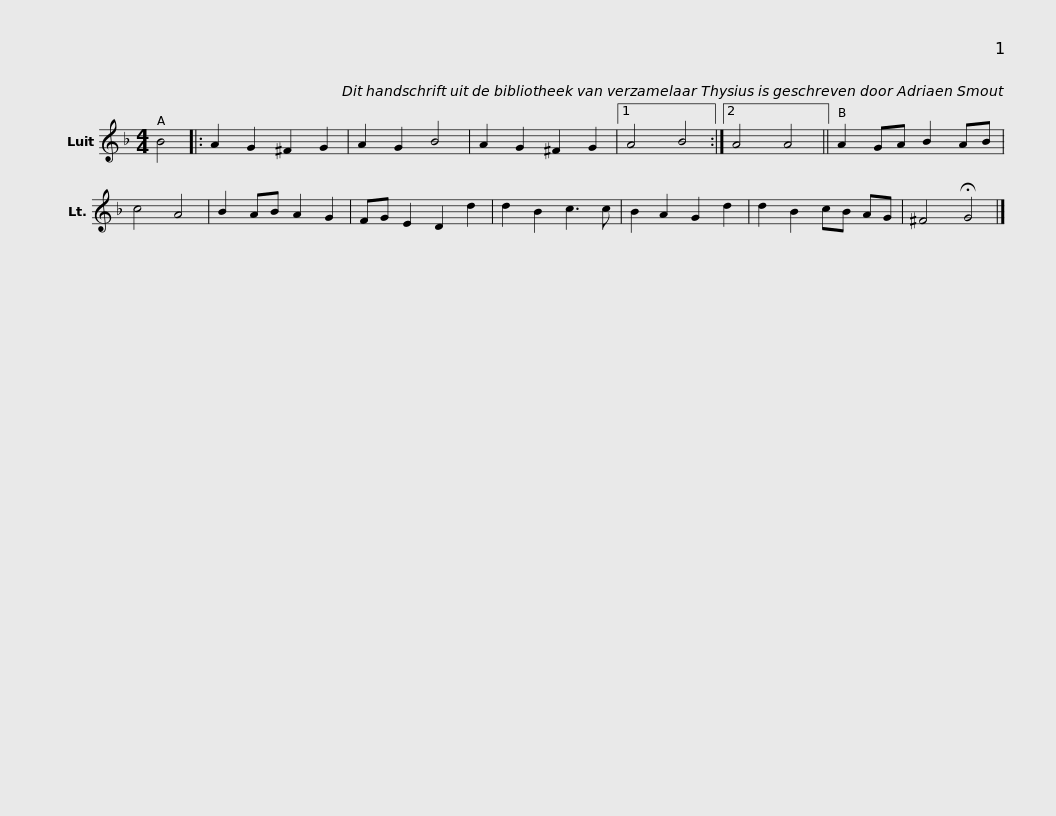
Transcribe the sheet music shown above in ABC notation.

X:1
L:1/8
M:4/4
I:linebreak $
K:F
V:1 treble
V:1
 B4 |: A2 G2 ^F2 G2 | A2 G2 B4 | A2 G2 ^F2 G2 |1 A4 B4 :|2 %5
 A4 A4 ||$ A2 GA B2 AB | c4 A4 | B2 AB A2 G2 | FG E2 D2 d2 |$ %10
 d2 B2 c3 c | B2 A2 G2 d2 | d2 B2 cB AG | ^F4 !fermata!G4 |] %14
